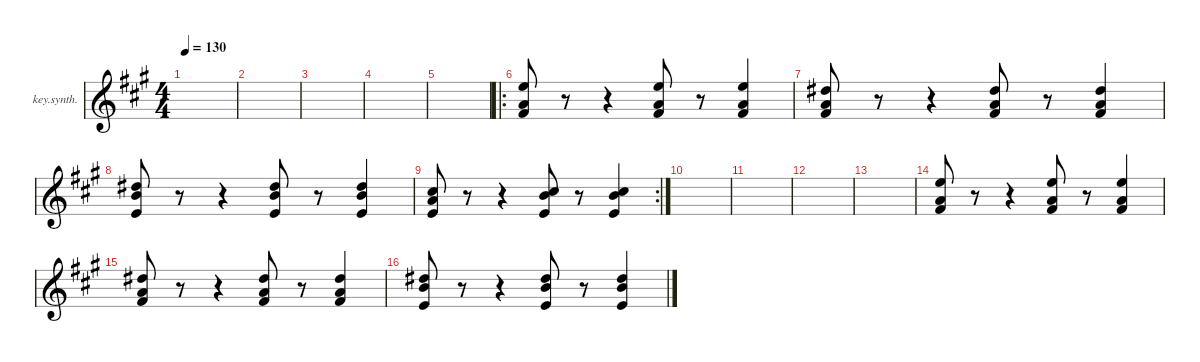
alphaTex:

\defaultSystemsLayout 4
\hideDynamics
\bracketExtendMode nobrackets
\firstSystemTrackNameOrientation horizontal
\otherSystemsTrackNameOrientation horizontal
\track ("Key Synthesizer" "key.synth.") {instrument electricpiano2}
\staff {score}
\tuning (E4 B3 G3 D3 A2 E2)
\ts (4 4)
\ac
\tempo 130
\clef g2
\ks f#minor
|
|
|
|
|
\ro
(2.1{acc #} 10.2{acc forcenatural} 21.3{acc forcenatural}).8{beam Up} r.8{beam Up} r.4{beam Up} (2.1{acc #} 10.2{acc forcenatural} 21.3{acc forcenatural}).8{beam Up} r.8{beam Up} (2.1{acc #} 10.2{acc forcenatural} 21.3{acc forcenatural}).4{beam Up} |
(2.1{acc #} 10.2{acc forcenatural} 20.3{acc #}).8{beam Up} r.8{beam Up} r.4{beam Up} (2.1{acc #} 10.2{acc forcenatural} 20.3{acc #}).8{beam Up} r.8{beam Up} (2.1{acc #} 10.2{acc forcenatural} 20.3{acc #}).4{beam Up} |
(7.1{acc forcenatural} 20.3{acc #} 5.2{acc forcenatural}).8{beam Up} r.8{beam Up} r.4{beam Up} (7.1{acc forcenatural} 20.3{acc #} 14.4{acc forcenatural}).8{beam Up} r.8{beam Up} (7.1{acc forcenatural} 20.3{acc #} 14.4{acc forcenatural}).4{beam Up} |
\rc 2
(0.1{acc forcenatural} 10.2{acc forcenatural} 18.3{acc #}).8{beam Up} r.8{beam Up} r.4{beam Up} (0.1{acc forcenatural} 16.3{acc forcenatural} 14.2{acc #}).8{beam Up} r.8{beam Up} (0.1{acc forcenatural} 16.3{acc forcenatural} 14.2{acc #}).4{beam Up} |
|
|
|
|
(2.1{acc #} 10.2{acc forcenatural} 21.3{acc forcenatural}).8{beam Up} r.8{beam Up} r.4{beam Up} (2.1{acc #} 10.2{acc forcenatural} 21.3{acc forcenatural}).8{beam Up} r.8{beam Up} (2.1{acc #} 10.2{acc forcenatural} 21.3{acc forcenatural}).4{beam Up} |
(2.1{acc #} 10.2{acc forcenatural} 20.3{acc #}).8{beam Up} r.8{beam Up} r.4{beam Up} (2.1{acc #} 10.2{acc forcenatural} 20.3{acc #}).8{beam Up} r.8{beam Up} (2.1{acc #} 10.2{acc forcenatural} 20.3{acc #}).4{beam Up} |
(7.1{acc forcenatural} 20.3{acc #} 5.2{acc forcenatural}).8{beam Up} r.8{beam Up} r.4{beam Up} (7.1{acc forcenatural} 20.3{acc #} 14.4{acc forcenatural}).8{beam Up} r.8{beam Up} (7.1{acc forcenatural} 20.3{acc #} 14.4{acc forcenatural}).4{beam Up}
